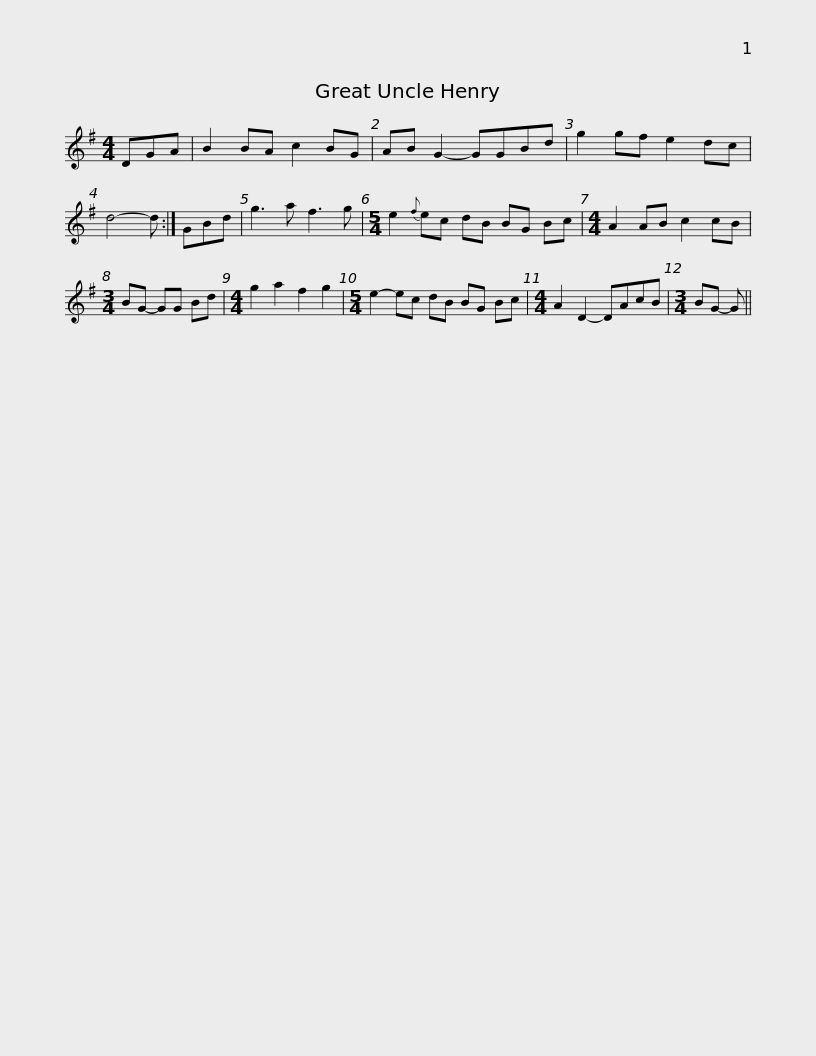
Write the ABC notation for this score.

X:1
L:1/8
M:4/4
I:linebreak $
K:G
V:1 treble
V:1
 DGA | B2 BA c2 BG | AB G2- GGBd | g2 gf e2 dc | d4- d :| %5
 GBd | g3 a f3 g |$[M:5/4] e2{f} ec dB BG Bc |[M:4/4] A2 AB c2 cB |[M:3/4] BG- GG Bd | %10
[M:4/4] g2 a2 f2 g2 |[M:5/4] e2- ec dB BG Bc |$[M:4/4] A2 D2- DAcB |[M:3/4] BG- G || %14
